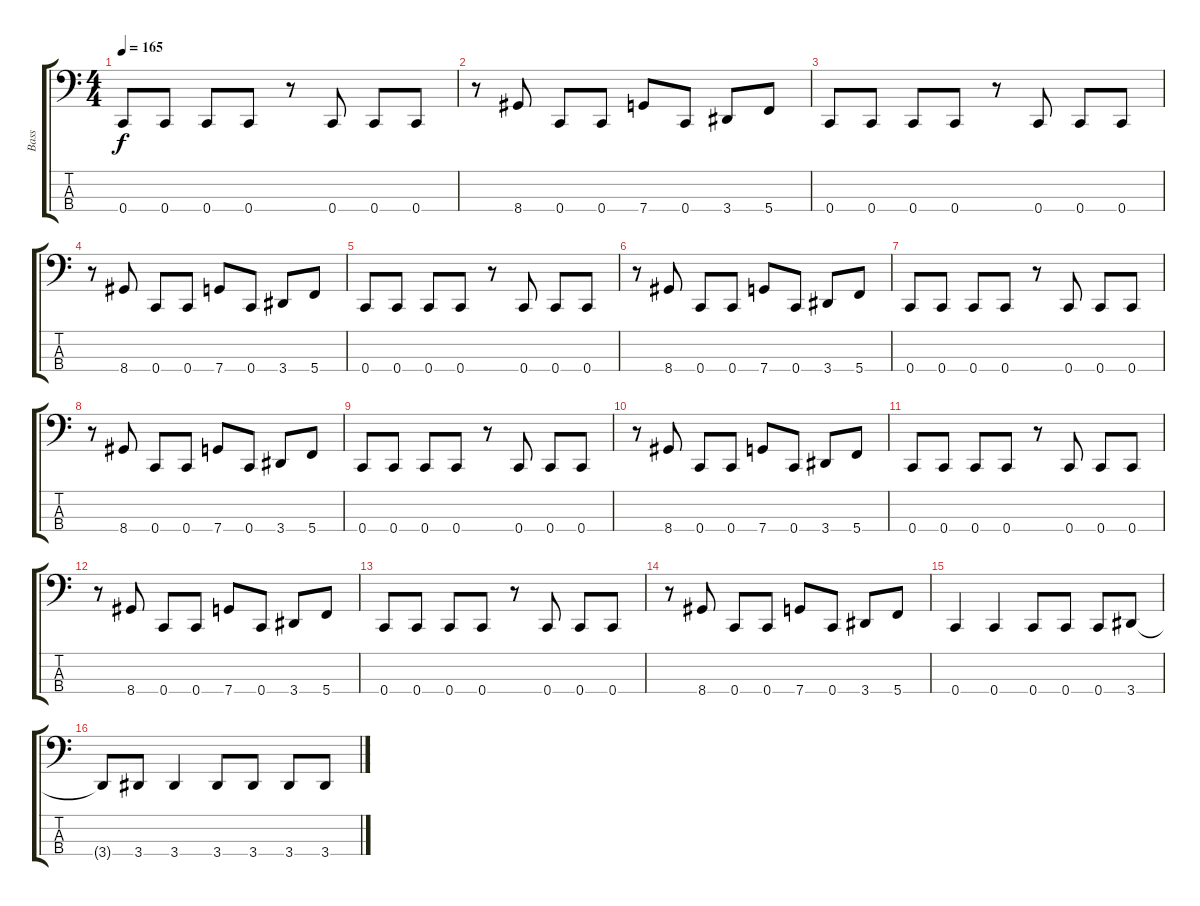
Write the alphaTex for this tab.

\track ("Bass" "Bass") {instrument electricbassfinger}
\staff {score tabs}
\tuning (F2 C2 G1 C1) {hide}
\ts (4 4)
\tempo 165
\clef f4
\ks c
0.4.8{dy f} 0.4.8 0.4.8 0.4.8 r.8 0.4.8 0.4.8 0.4.8 |
r.8 8.4.8 0.4.8 0.4.8 7.4.8 0.4.8 3.4.8 5.4.8 |
0.4.8 0.4.8 0.4.8 0.4.8 r.8 0.4.8 0.4.8 0.4.8 |
r.8 8.4.8 0.4.8 0.4.8 7.4.8 0.4.8 3.4.8 5.4.8 |
0.4.8 0.4.8 0.4.8 0.4.8 r.8 0.4.8 0.4.8 0.4.8 |
r.8 8.4.8 0.4.8 0.4.8 7.4.8 0.4.8 3.4.8 5.4.8 |
0.4.8 0.4.8 0.4.8 0.4.8 r.8 0.4.8 0.4.8 0.4.8 |
r.8 8.4.8 0.4.8 0.4.8 7.4.8 0.4.8 3.4.8 5.4.8 |
0.4.8 0.4.8 0.4.8 0.4.8 r.8 0.4.8 0.4.8 0.4.8 |
r.8 8.4.8 0.4.8 0.4.8 7.4.8 0.4.8 3.4.8 5.4.8 |
0.4.8 0.4.8 0.4.8 0.4.8 r.8 0.4.8 0.4.8 0.4.8 |
r.8 8.4.8 0.4.8 0.4.8 7.4.8 0.4.8 3.4.8 5.4.8 |
0.4.8 0.4.8 0.4.8 0.4.8 r.8 0.4.8 0.4.8 0.4.8 |
r.8 8.4.8 0.4.8 0.4.8 7.4.8 0.4.8 3.4.8 5.4.8 |
0.4.4 0.4.4 0.4.8 0.4.8 0.4.8 3.4.8 |
3.4{t}.8 3.4.8 3.4.4 3.4.8 3.4.8 3.4.8 3.4.8
